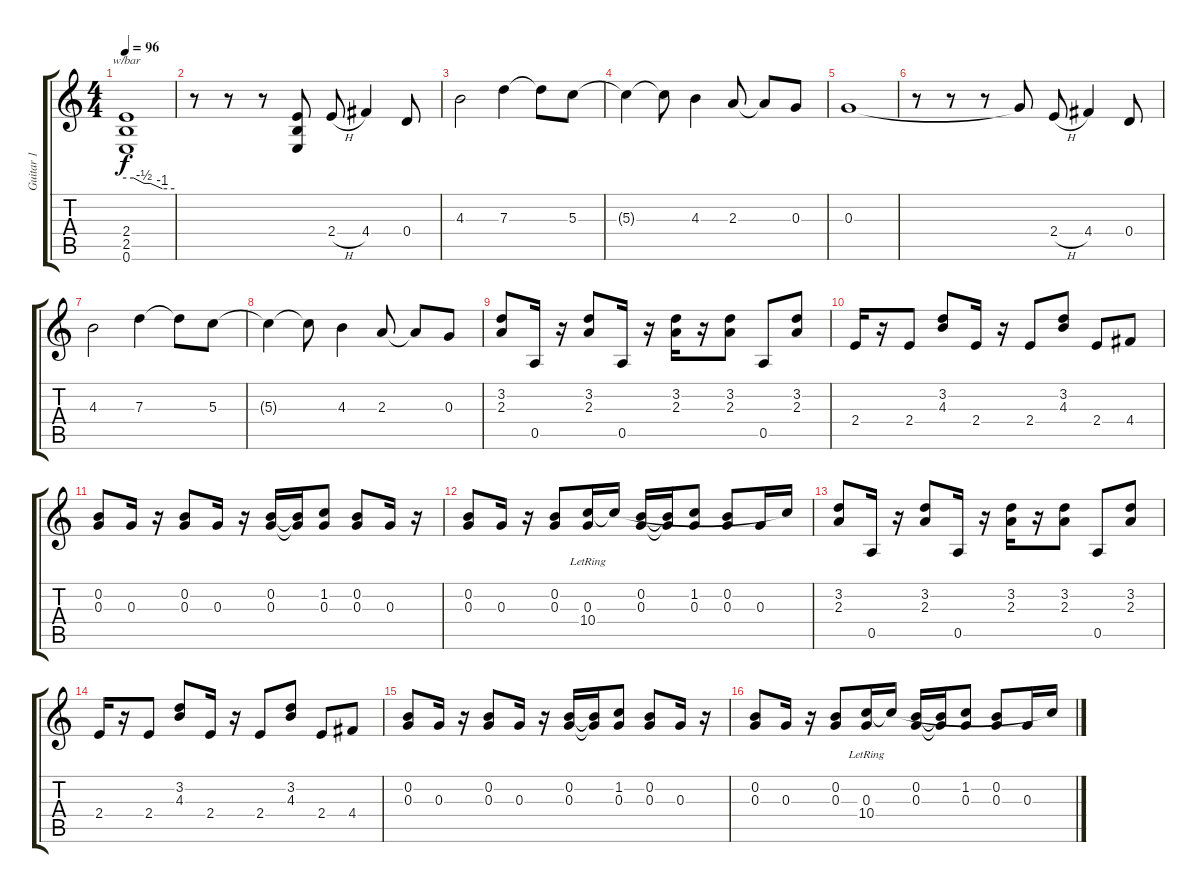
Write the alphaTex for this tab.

\track ("Guitar 1" "Guitar 1") {instrument electricguitarjazz}
\staff {score tabs}
\tuning (E4 B3 G3 D3 A2 E2) {hide}
\ts (4 4)
\tempo 96
\clef g2
\ks c
(2.4 2.5 0.6).1{tbe (custom default 0 0 9 0 22 -2 30 -2 45 -4 60 -4) dy f} |
r.8 r.8 r.8 (2.4{t} 2.5{t} 0.6{t}).8 2.4{h}.8{volume 11 instrument electricguitarjazz} 4.4.4 0.4.8 |
4.3.2 7.3.4 7.3{t}.8 5.3.8 |
5.3{t}.4 5.3{t}.8 4.3.4 2.3.8 2.3{t}.8 0.3.8 |
0.3.1 |
r.8 r.8 r.8 0.3{t}.8 2.4{h}.8{volume 11} 4.4.4 0.4.8 |
4.3.2 7.3.4 7.3{t}.8 5.3.8 |
5.3{t}.4 5.3{t}.8 4.3.4 2.3.8 2.3{t}.8 0.3.8 |
(3.2 2.3).8{instrument electricguitarmuted} 0.5.16 r.16 (3.2 2.3).8 0.5.16 r.16 (3.2 2.3).16 r.16 (3.2 2.3).8 0.5.8 (3.2 2.3).8 |
2.4.16 r.16 2.4.8 (3.2 4.3).8 2.4.16 r.16 2.4.8 (3.2 4.3).8 2.4.8 4.4.8 |
(0.2 0.3).8 0.3.16 r.16 (0.2 0.3).8 0.3.16 r.16 (0.2 0.3).16 (0.2{t} 0.3{t}).16 (1.2 0.3).8 (0.2 0.3).8 0.3.16 r.16 |
(0.2 0.3).8 0.3.16 r.16 (0.2 0.3).8 (0.3 10.4{lr}).16 10.4{t}.16 (0.2 0.3).16 (0.2{t} 0.3{t}).16 (1.2 0.3).8 (0.2 0.3).8 0.3.16 10.4{t}.16 |
(3.2 2.3).8{instrument electricguitarmuted} 0.5.16 r.16 (3.2 2.3).8 0.5.16 r.16 (3.2 2.3).16 r.16 (3.2 2.3).8 0.5.8 (3.2 2.3).8 |
2.4.16 r.16 2.4.8 (3.2 4.3).8 2.4.16 r.16 2.4.8 (3.2 4.3).8 2.4.8 4.4.8 |
(0.2 0.3).8 0.3.16 r.16 (0.2 0.3).8 0.3.16 r.16 (0.2 0.3).16 (0.2{t} 0.3{t}).16 (1.2 0.3).8 (0.2 0.3).8 0.3.16 r.16 |
(0.2 0.3).8 0.3.16 r.16 (0.2 0.3).8 (0.3 10.4{lr}).16 10.4{t}.16 (0.2 0.3).16 (0.2{t} 0.3{t}).16 (1.2 0.3).8 (0.2 0.3).8 0.3.16 10.4{t}.16
